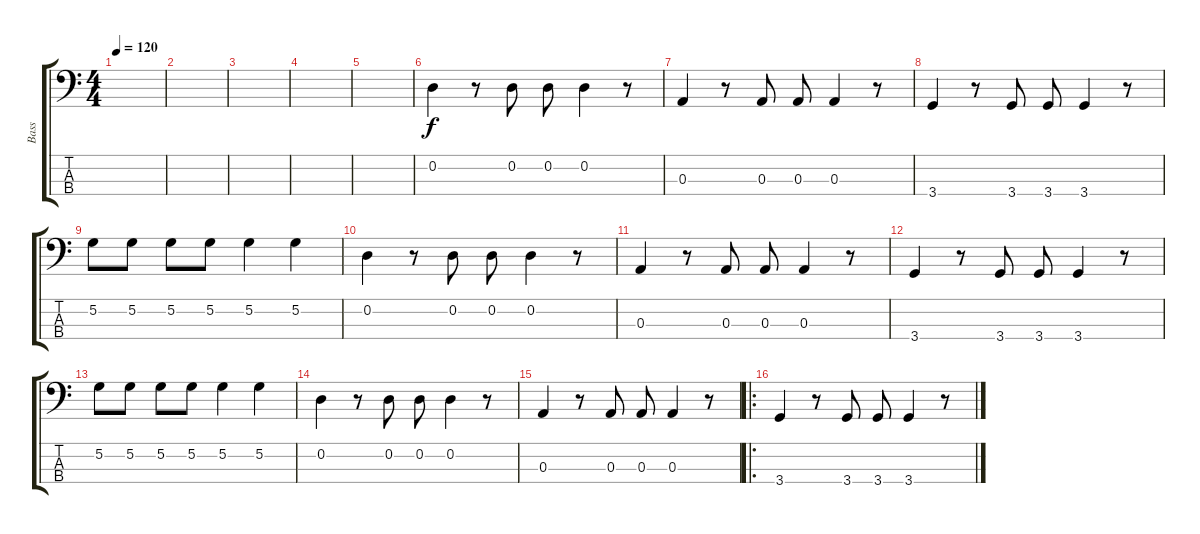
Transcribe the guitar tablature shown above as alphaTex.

\track ("Bass" "Bass") {instrument electricbasspick}
\staff {score tabs}
\tuning (G2 D2 A1 E1) {hide}
\ts (4 4)
\tempo 120
\clef f4
\ks c
|
|
|
|
|
0.2.4 r.8 0.2.8 0.2.8 0.2.4 r.8 |
0.3.4 r.8 0.3.8 0.3.8 0.3.4 r.8 |
3.4.4 r.8 3.4.8 3.4.8 3.4.4 r.8 |
5.2.8 5.2.8 5.2.8 5.2.8 5.2.4 5.2.4 |
0.2.4 r.8 0.2.8 0.2.8 0.2.4 r.8 |
0.3.4 r.8 0.3.8 0.3.8 0.3.4 r.8 |
3.4.4 r.8 3.4.8 3.4.8 3.4.4 r.8 |
5.2.8 5.2.8 5.2.8 5.2.8 5.2.4 5.2.4 |
0.2.4 r.8 0.2.8 0.2.8 0.2.4 r.8 |
0.3.4 r.8 0.3.8 0.3.8 0.3.4 r.8 |
\ro
3.4.4 r.8 3.4.8 3.4.8 3.4.4 r.8
